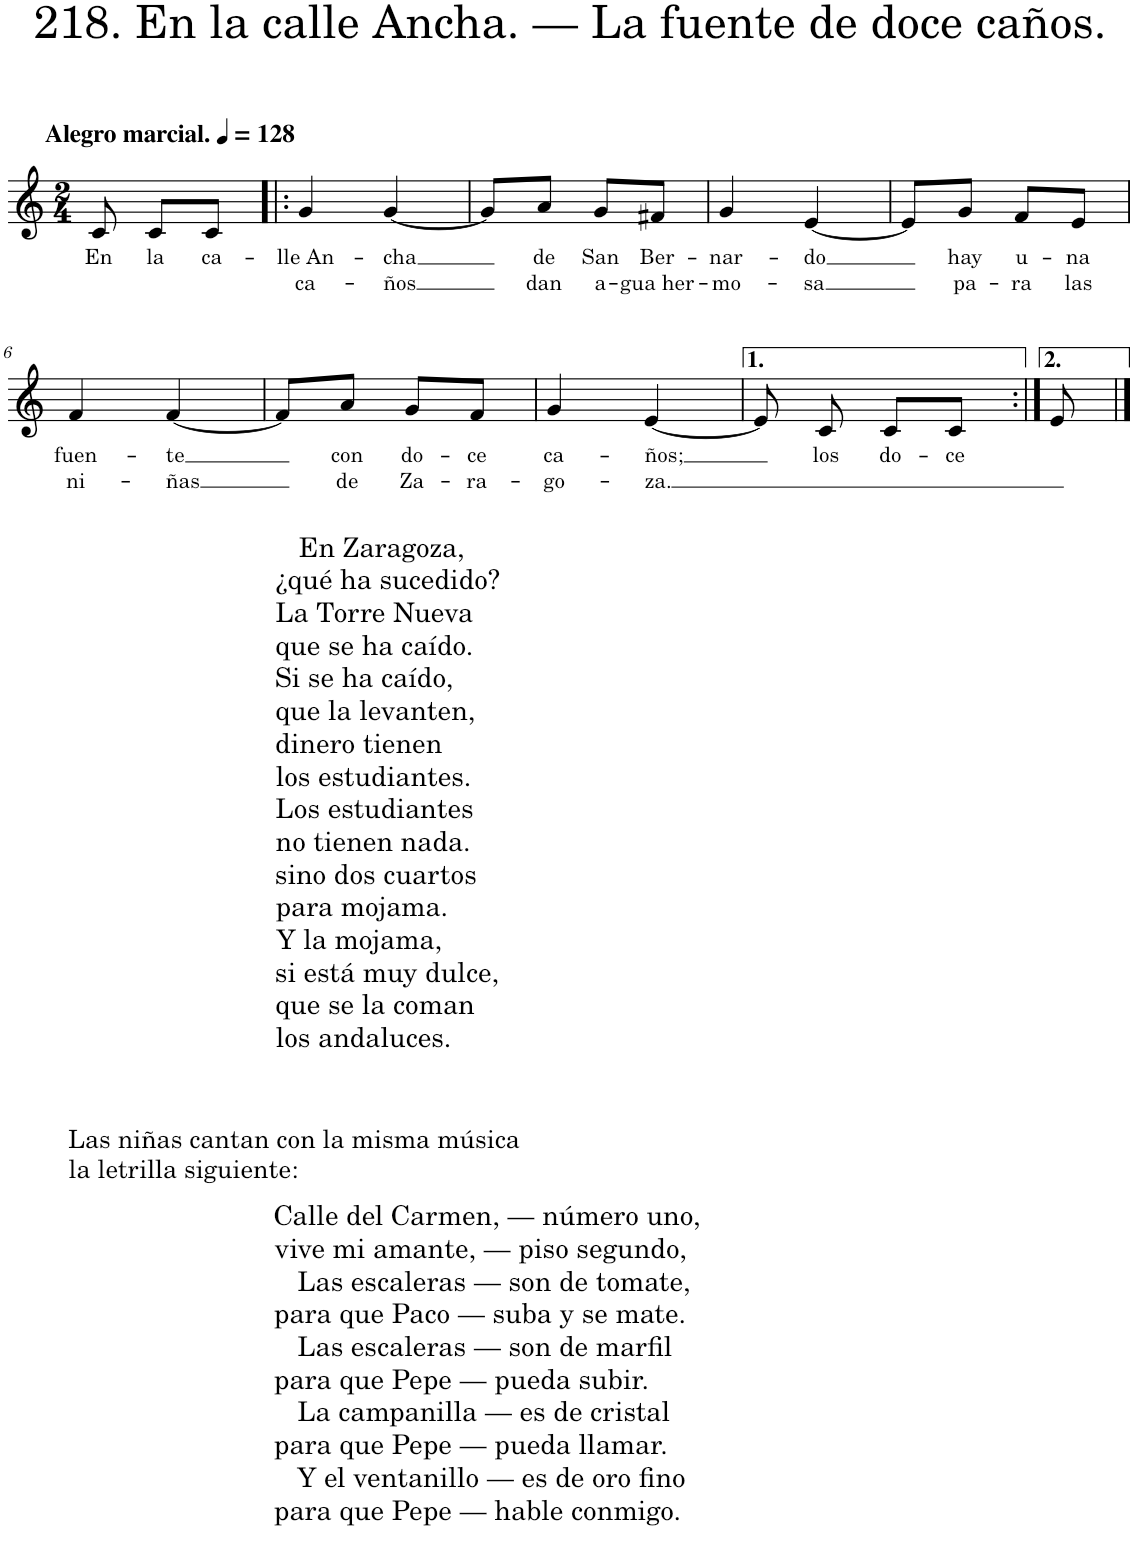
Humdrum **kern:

**kern	**text	**text
*part1	*part1	*part1
*staff1	*staff1	*staff1
*I"Piano	*	*
*I'Pno.	*	*
*clefG2	*	*
*k[]	*	*
*M2/4	*	*
*MM128	*	*
=1	=1	=1
!LO:TX:a:B:t=Alegro marcial.	!	!
!	!LO:LY:b	!
8c/	En	.
!	!LO:LY:b	!
8c/L	la	.
!	!LO:LY:b	!
8c/J	ca-	.
=2!|:	=2!|:	=2!|:
!	!LO:LY:b	!LO:LY:b
4g/	-lle An-	ca-
!	!LO:LY:b	!LO:LY:b
[4g/	-cha	-ños
=3	=3	=3
8g/L]	.	.
!	!LO:LY:b	!LO:LY:b
8a/J	de	dan
!	!LO:LY:b	!LO:LY:b
8g/L	San	a-
!	!LO:LY:b	!LO:LY:b
8f#X/J	Ber-	-gua her-
=4	=4	=4
!	!LO:LY:b	!LO:LY:b
4g/	-nar-	-mo-
!	!LO:LY:b	!LO:LY:b
[4e/	-do	-sa
=5	=5	=5
8e/L]	.	.
!	!LO:LY:b	!LO:LY:b
8g/J	hay	pa-
!	!LO:LY:b	!LO:LY:b
8f/L	u-	-ra
!	!LO:LY:b	!LO:LY:b
8e/J	-na	las
!!LO:LB:g=z
=6	=6	=6
!LO:TX:b:t=Las niñas cantan con la misma música	!	!
!LO:TX:b:t=la letrilla siguiente&colon;	!	!
!	!LO:LY:b	!LO:LY:b
4f/	fuen-	ni-
!	!LO:LY:b	!LO:LY:b
[4f/	-te	-ñas
=7	=7	=7
!LO:TX:b:t=En Zaragoza,	!	!
!LO:TX:b:t=¿qué ha sucedido?	!	!
!LO:TX:b:t=La Torre Nueva	!	!
!LO:TX:b:t=que se ha caído.	!	!
!LO:TX:b:t=Si se ha caído,	!	!
!LO:TX:b:t=que la levanten,	!	!
!LO:TX:b:t=dinero tienen	!	!
!LO:TX:b:t=los estudiantes.	!	!
!LO:TX:b:t=Los estudiantes	!	!
!LO:TX:b:t=no tienen nada.	!	!
!LO:TX:b:t=sino dos cuartos	!	!
!LO:TX:b:t=para mojama.	!	!
!LO:TX:b:t=Y la mojama,	!	!
!LO:TX:b:t=si está muy dulce,	!	!
!LO:TX:b:t=que se la coman	!	!
!LO:TX:b:t=los andaluces.	!	!
!LO:TX:b:t=Calle del Carmen, — número uno,	!	!
!LO:TX:b:t=vive mi amante, — piso segundo,	!	!
!LO:TX:b:t=Las escaleras — son de tomate,	!	!
!LO:TX:b:t=para que Paco — suba y se mate.	!	!
!LO:TX:b:t=Las escaleras — son de marfil	!	!
!LO:TX:b:t=para que Pepe — pueda subir.	!	!
!LO:TX:b:t=La campanilla — es de cristal	!	!
!LO:TX:b:t=para que Pepe — pueda llamar.	!	!
!LO:TX:b:t=Y el ventanillo — es de oro fino	!	!
!LO:TX:b:t=para que Pepe — hable conmigo.	!	!
8f/L]	.	.
!	!LO:LY:b	!LO:LY:b
8a/J	con	de
!	!LO:LY:b	!LO:LY:b
8g/L	do-	Za-
!	!LO:LY:b	!LO:LY:b
8f/J	-ce	-ra-
=8	=8	=8
!	!LO:LY:b	!LO:LY:b
4g/	ca-	-go-
!	!LO:LY:b	!LO:LY:b
[4e/	-ños;	-za.
=9	=9	=9
8e/]	.	.
!	!LO:LY:b	!
8c/	los	.
!	!LO:LY:b	!
8c/L	do-	.
!	!LO:LY:b	!
8c/J	-ce	.
=10:|!	=10:|!	=10:|!
8e/	.	.
==	==	==
*-	*-	*-
